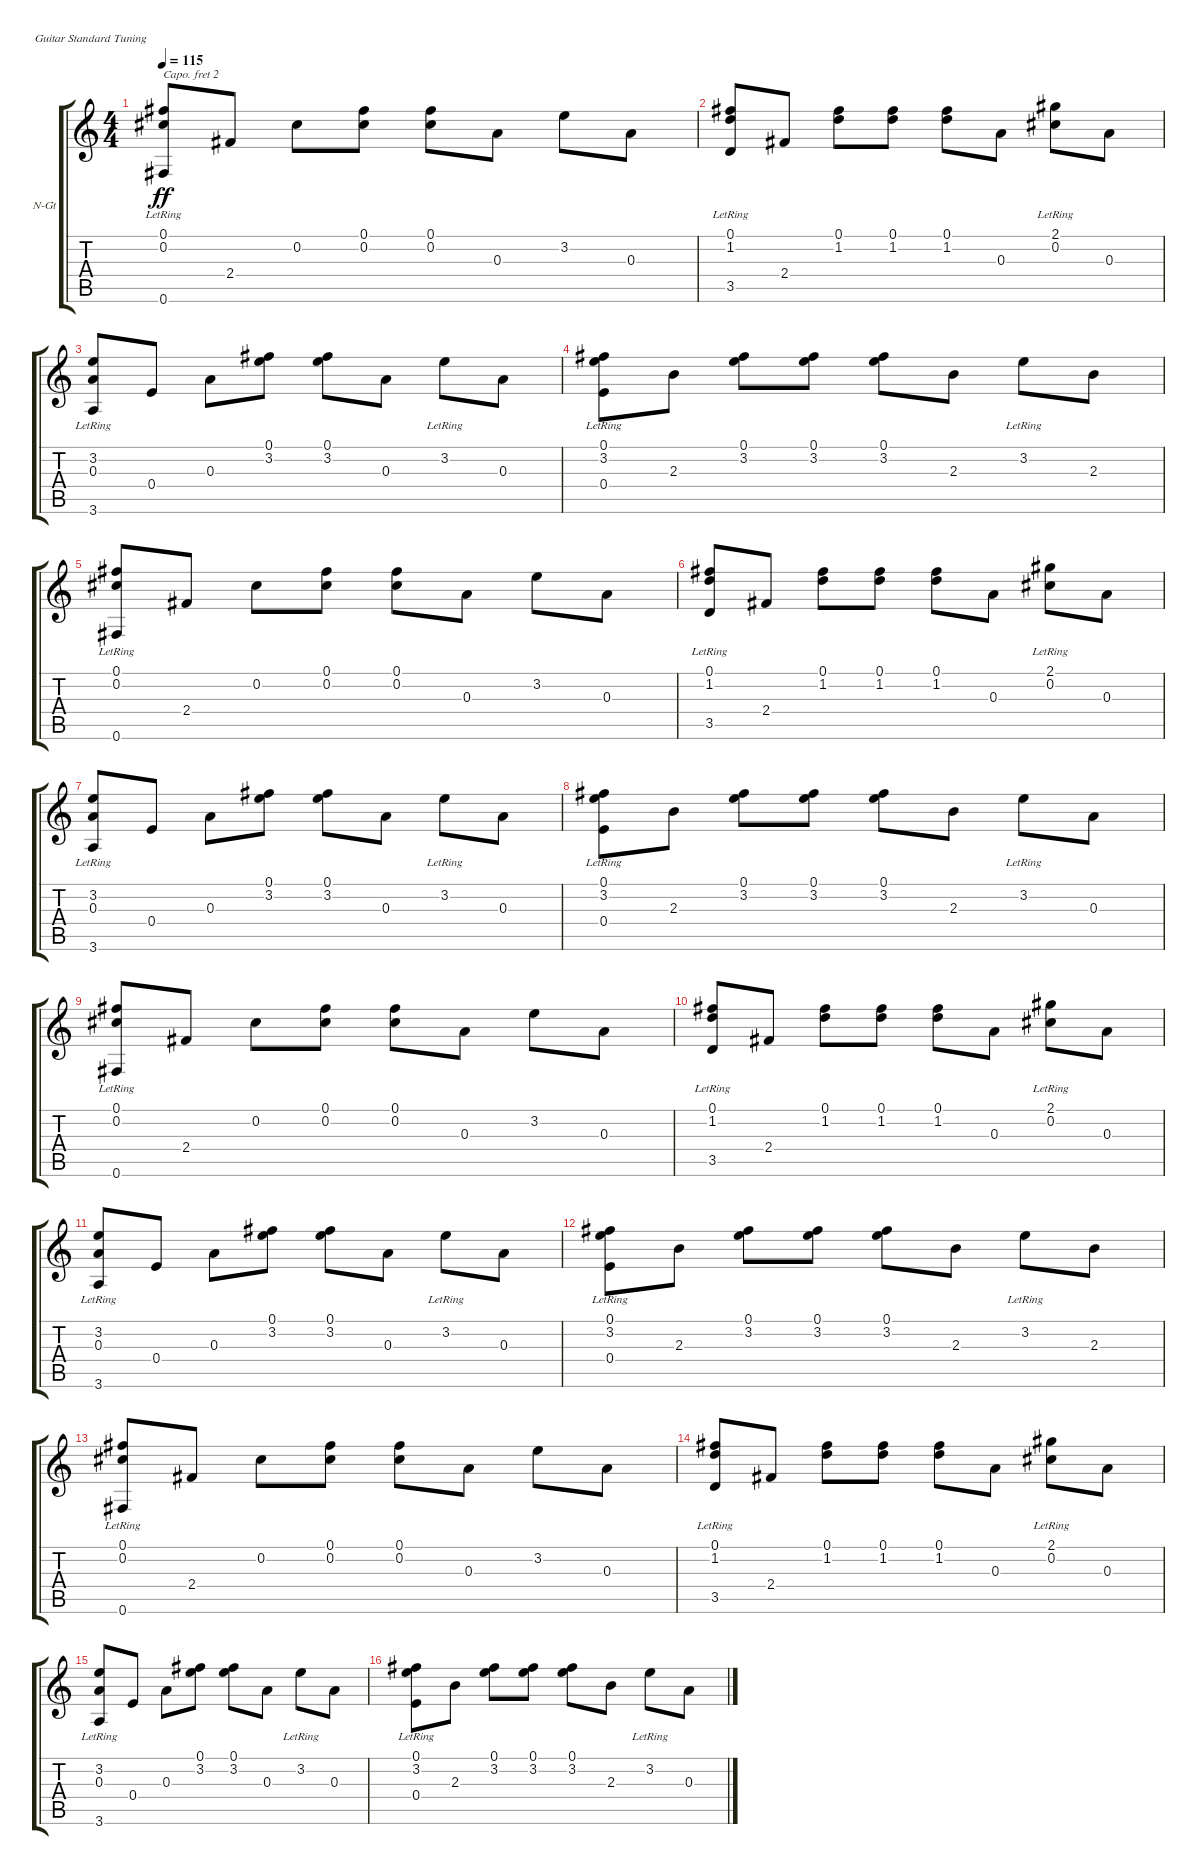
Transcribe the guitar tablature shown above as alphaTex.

\bracketExtendMode groupsimilarinstruments
\firstSystemTrackNameOrientation horizontal
\otherSystemsTrackNameOrientation horizontal
\track ("Äîðîæêà 1" "N-Gt") {instrument acousticguitarnylon}
\staff {score tabs}
\capo 2
\tuning (E4 B3 G3 D3 A2 E2)
\ts (4 4)
\tempo 115
\clef g2
\ks c
(0.1{lr} 0.2{lr} 0.6{lr}).8{dy ff} 2.4.8 0.2.8 (0.1 0.2).8 (0.1 0.2).8 0.3.8 3.2.8 0.3.8 |
(0.1{lr} 1.2{lr} 3.5{lr}).8 2.4.8 (1.2 0.1).8 (0.1 1.2).8 (0.1 1.2).8 0.3.8 (2.1{lr} 0.2{lr}).8 0.3.8 |
(3.2{lr} 0.3 3.6{lr}).8 0.4.8 0.3.8 (0.1 3.2).8 (0.1 3.2).8 0.3.8 3.2{lr}.8 0.3.8 |
(0.1 3.2{lr} 0.4).8 2.3.8 (3.2 0.1).8 (0.1 3.2).8 (0.1 3.2).8 2.3.8 3.2{lr}.8 2.3.8 |
(0.1{lr} 0.2{lr} 0.6{lr}).8 2.4.8 0.2.8 (0.1 0.2).8 (0.1 0.2).8 0.3.8 3.2.8 0.3.8 |
(0.1{lr} 1.2{lr} 3.5{lr}).8 2.4.8 (1.2 0.1).8 (0.1 1.2).8 (0.1 1.2).8 0.3.8 (2.1{lr} 0.2{lr}).8 0.3.8 |
(3.2{lr} 0.3 3.6{lr}).8 0.4.8 0.3.8 (0.1 3.2).8 (0.1 3.2).8 0.3.8 3.2{lr}.8 0.3.8 |
(0.1 3.2{lr} 0.4).8 2.3.8 (3.2 0.1).8 (0.1 3.2).8 (0.1 3.2).8 2.3.8 3.2{lr}.8 0.3.8 |
(0.1{lr} 0.2{lr} 0.6{lr}).8 2.4.8 0.2.8 (0.1 0.2).8 (0.1 0.2).8 0.3.8 3.2.8 0.3.8 |
(0.1{lr} 1.2{lr} 3.5{lr}).8 2.4.8 (1.2 0.1).8 (0.1 1.2).8 (0.1 1.2).8 0.3.8 (2.1{lr} 0.2{lr}).8 0.3.8 |
(3.2{lr} 0.3 3.6{lr}).8 0.4.8 0.3.8 (0.1 3.2).8 (0.1 3.2).8 0.3.8 3.2{lr}.8 0.3.8 |
(0.1 3.2{lr} 0.4).8 2.3.8 (3.2 0.1).8 (0.1 3.2).8 (0.1 3.2).8 2.3.8 3.2{lr}.8 2.3.8 |
(0.1{lr} 0.2{lr} 0.6{lr}).8 2.4.8 0.2.8 (0.1 0.2).8 (0.1 0.2).8 0.3.8 3.2.8 0.3.8 |
(0.1{lr} 1.2{lr} 3.5{lr}).8 2.4.8 (1.2 0.1).8 (0.1 1.2).8 (0.1 1.2).8 0.3.8 (2.1{lr} 0.2{lr}).8 0.3.8 |
(3.2{lr} 0.3 3.6{lr}).8 0.4.8 0.3.8 (0.1 3.2).8 (0.1 3.2).8 0.3.8 3.2{lr}.8 0.3.8 |
(0.1 3.2{lr} 0.4).8 2.3.8 (3.2 0.1).8 (0.1 3.2).8 (0.1 3.2).8 2.3.8 3.2{lr}.8 0.3.8
